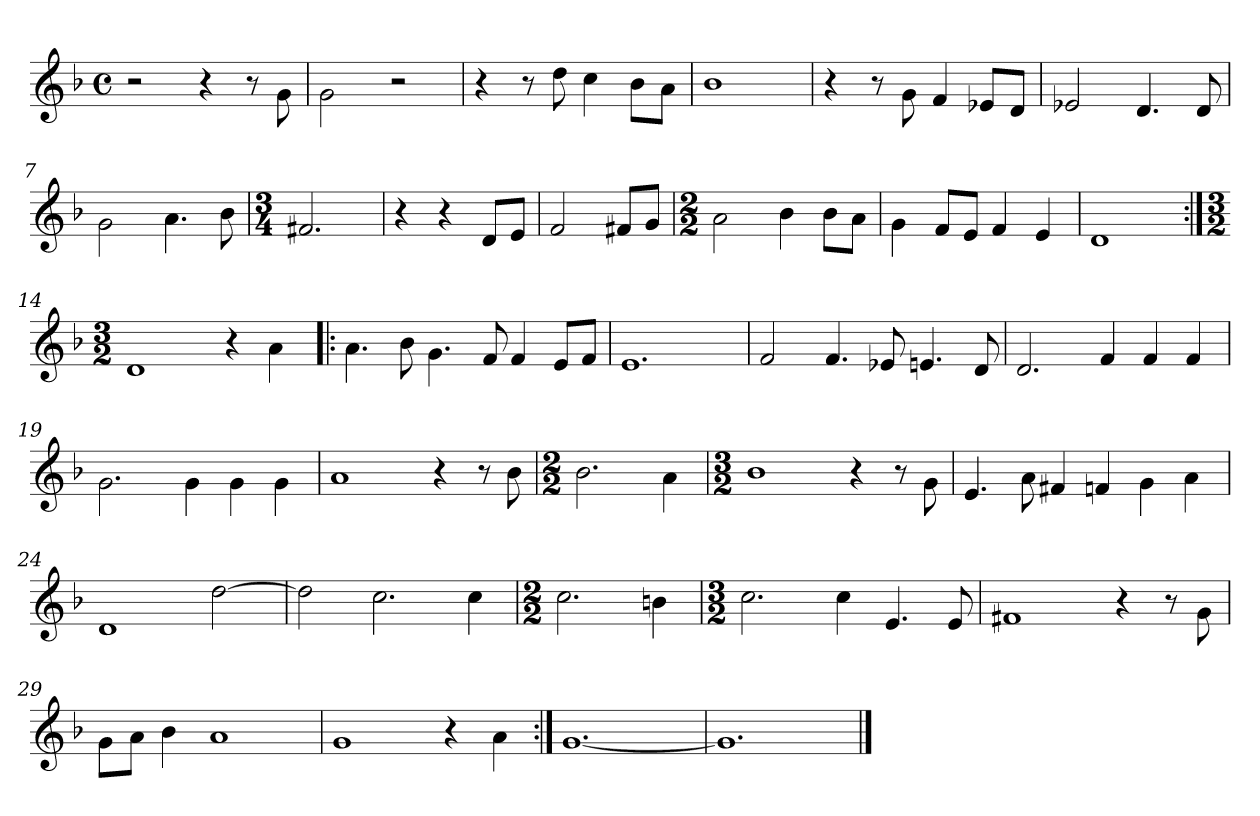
**kern
*part1
*staff1
*clefG2
*k[b-]
*F:
*M4/4
*met(c)
=1
2r
4r
8r
8g\
=2
2g\
2r
=3
4r
8r
8dd\
4cc\
8b-\L
8a\J
=4
1b-
=5
4r
8r
8g\
4f/
8e-X/L
8d/J
!!LO:LB:g=z
=6
2e-X/
4.d/
8d/
=7
2g\
4.a\
8b-\
=8
*M3/4
2.f#X/
=9
4r
4r
8d/L
8e/J
=10
2f/
8f#X/L
8g/J
=11
*M2/2
2a\
4b-\
8b-\L
8a\J
=12
4g\
8f/L
8e/J
4f/
4e/
!!LO:LB:g=z
=13
1d
=14:|!
*M3/2
1d
4r
4a\
=15!|:
4.a\
8b-\
4.g\
8f/
4f/
8e/L
8f/J
=16
1.e
=17
2f/
4.f/
8e-X/
4.en/
8d/
!!LO:LB:g=z
=18
2.d/
4f/
4f/
4f/
=19
2.g\
4g\
4g\
4g\
=20
1a
4r
8r
8b-\
=21
*M2/2
2.b-\
4a\
=22
*M3/2
1b-
4r
8r
8g\
!!LO:LB:g=z
=23
4.e/
8a\
4f#X/
4fn/
4g\
4a\
=24
1d
[2dd\
=25
2dd\]
2.cc\
4cc\
=26
*M2/2
2.cc\
4bn\
=27
*M3/2
2.cc\
4cc\
4.e/
8e/
!!LO:LB:g=z
=28
1f#X
4r
8r
8g\
=29
8g\L
8a\J
4b-\
1a
=30
1g
4r
4a\
=31:|!
[1.g
=32
1.g]
==
*-
